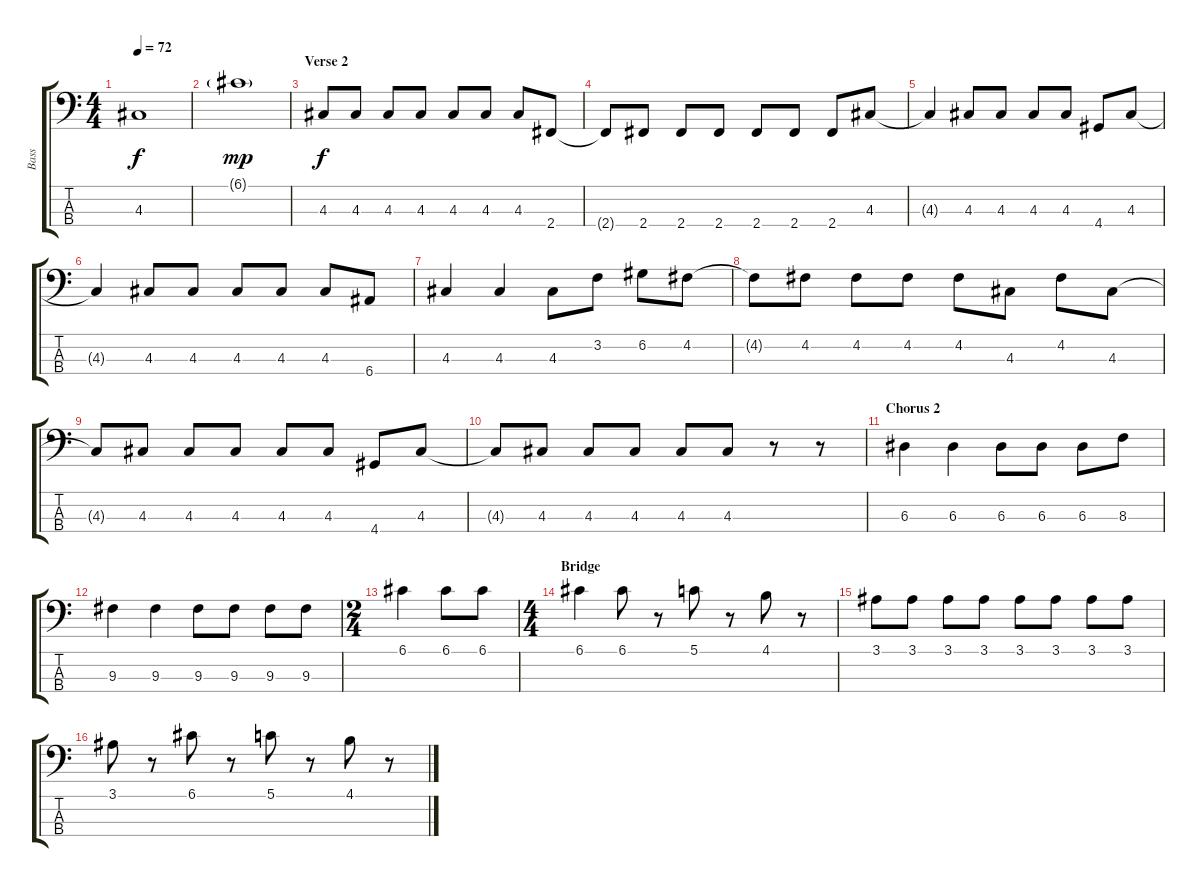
\track ("Bass" "Bass") {instrument electricbassfinger}
\staff {score tabs}
\tuning (G2 D2 A1 E1) {hide}
\ts (4 4)
\tempo 72
\clef f4
\ks c
4.3.1{dy f} |
6.1{g}.1{dy mp} |
\section ("" "Verse 2")
4.3.8{dy f} 4.3.8 4.3.8 4.3.8 4.3.8 4.3.8 4.3.8 2.4.8 |
2.4{t}.8 2.4.8 2.4.8 2.4.8 2.4.8 2.4.8 2.4.8 4.3.8 |
4.3{t}.4 4.3.8 4.3.8 4.3.8 4.3.8 4.4.8 4.3.8 |
4.3{t}.4 4.3.8 4.3.8 4.3.8 4.3.8 4.3.8 6.4.8 |
4.3.4 4.3.4 4.3.8 3.2.8 6.2.8 4.2.8 |
4.2{t}.8 4.2.8 4.2.8 4.2.8 4.2.8 4.3.8 4.2.8 4.3.8 |
4.3{t}.8 4.3.8 4.3.8 4.3.8 4.3.8 4.3.8 4.4.8 4.3.8 |
4.3{t}.8 4.3.8 4.3.8 4.3.8 4.3.8 4.3.8 r.8 r.8 |
\section ("" "Chorus 2")
6.3.4 6.3.4 6.3.8 6.3.8 6.3.8 8.3.8 |
9.3.4 9.3.4 9.3.8 9.3.8 9.3.8 9.3.8 |
\ts (2 4)
6.1.4 6.1.8 6.1.8 |
\ts (4 4)
\section ("" "Bridge")
6.1.4 6.1.8 r.8 5.1.8 r.8 4.1.8 r.8 |
3.1.8 3.1.8 3.1.8 3.1.8 3.1.8 3.1.8 3.1.8 3.1.8 |
3.1.8 r.8 6.1.8 r.8 5.1.8 r.8 4.1.8 r.8
